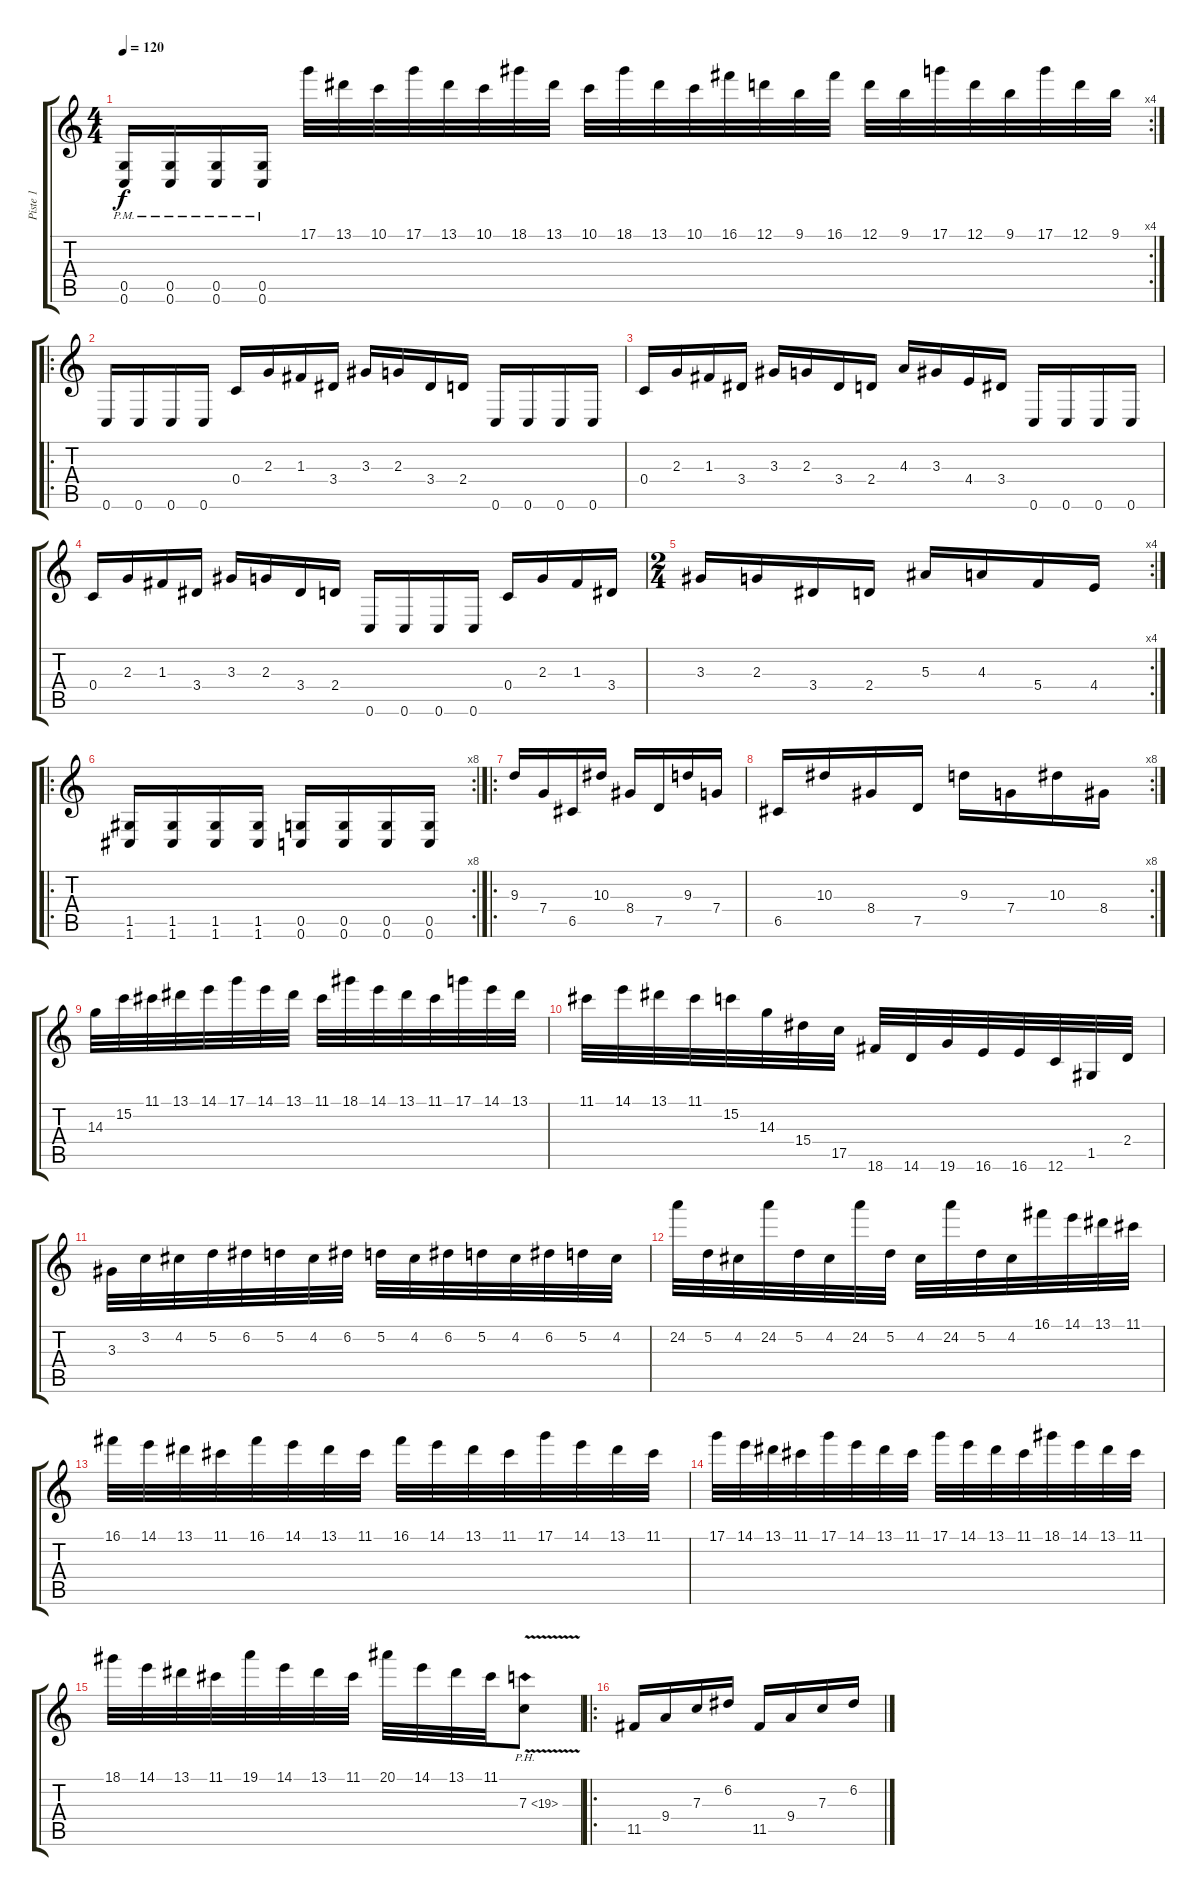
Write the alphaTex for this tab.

\track ("Piste 1" "Piste 1") {instrument distortionguitar}
\staff {score tabs}
\tuning (D4 A3 F3 C3 G2 C2) {hide}
\rc 4
\ts (4 4)
\tempo 120
\clef g2
\ks c
(0.5{pm} 0.6{pm}).16{dy f} (0.5{pm} 0.6{pm}).16 (0.5{pm} 0.6{pm}).16 (0.5{pm} 0.6{pm}).16 17.1.32 13.1.32 10.1.32 17.1.32 13.1.32 10.1.32 18.1.32 13.1.32 10.1.32 18.1.32 13.1.32 10.1.32 16.1.32 12.1.32 9.1.32 16.1.32 12.1.32 9.1.32 17.1.32 12.1.32 9.1.32 17.1.32 12.1.32 9.1.32 |
\ro
0.6.16 0.6.16 0.6.16 0.6.16 0.4.16 2.3.16 1.3.16 3.4.16 3.3.16 2.3.16 3.4.16 2.4.16 0.6.16 0.6.16 0.6.16 0.6.16 |
0.4.16 2.3.16 1.3.16 3.4.16 3.3.16 2.3.16 3.4.16 2.4.16 4.3.16 3.3.16 4.4.16 3.4.16 0.6.16 0.6.16 0.6.16 0.6.16 |
0.4.16 2.3.16 1.3.16 3.4.16 3.3.16 2.3.16 3.4.16 2.4.16 0.6.16 0.6.16 0.6.16 0.6.16 0.4.16 2.3.16 1.3.16 3.4.16 |
\rc 4
\ts (2 4)
3.3.16 2.3.16 3.4.16 2.4.16 5.3.16 4.3.16 5.4.16 4.4.16 |
\ro
\rc 8
(1.5 1.6).16 (1.5 1.6).16 (1.5 1.6).16 (1.5 1.6).16 (0.5 0.6).16 (0.5 0.6).16 (0.5 0.6).16 (0.5 0.6).16 |
\ro
9.3.16 7.4.16 6.5.16 10.3.16 8.4.16 7.5.16 9.3.16 7.4.16 |
\rc 8
6.5.16 10.3.16 8.4.16 7.5.16 9.3.16 7.4.16 10.3.16 8.4.16 |
14.3.32 15.2.32 11.1.32 13.1.32 14.1.32 17.1.32 14.1.32 13.1.32 11.1.32 18.1.32 14.1.32 13.1.32 11.1.32 17.1.32 14.1.32 13.1.32 |
11.1.32 14.1.32 13.1.32 11.1.32 15.2.32 14.3.32 15.4.32 17.5.32 18.6.32 14.6.32 19.6.32 16.6.32 16.6.32 12.6.32 1.5.32 2.4.32 |
3.3.32 3.2.32 4.2.32 5.2.32 6.2.32 5.2.32 4.2.32 6.2.32 5.2.32 4.2.32 6.2.32 5.2.32 4.2.32 6.2.32 5.2.32 4.2.32 |
24.2.32 5.2.32 4.2.32 24.2.32 5.2.32 4.2.32 24.2.32 5.2.32 4.2.32 24.2.32 5.2.32 4.2.32 16.1.32 14.1.32 13.1.32 11.1.32 |
16.1.32 14.1.32 13.1.32 11.1.32 16.1.32 14.1.32 13.1.32 11.1.32 16.1.32 14.1.32 13.1.32 11.1.32 17.1.32 14.1.32 13.1.32 11.1.32 |
17.1.32 14.1.32 13.1.32 11.1.32 17.1.32 14.1.32 13.1.32 11.1.32 17.1.32 14.1.32 13.1.32 11.1.32 18.1.32 14.1.32 13.1.32 11.1.32 |
18.1.32 14.1.32 13.1.32 11.1.32 19.1.32 14.1.32 13.1.32 11.1.32 20.1.32 14.1.32 13.1.32 11.1.32 7.3{ph 12 v}.8 |
\ro
11.5.16 9.4.16 7.3.16 6.2.16 11.5.16 9.4.16 7.3.16 6.2.16
